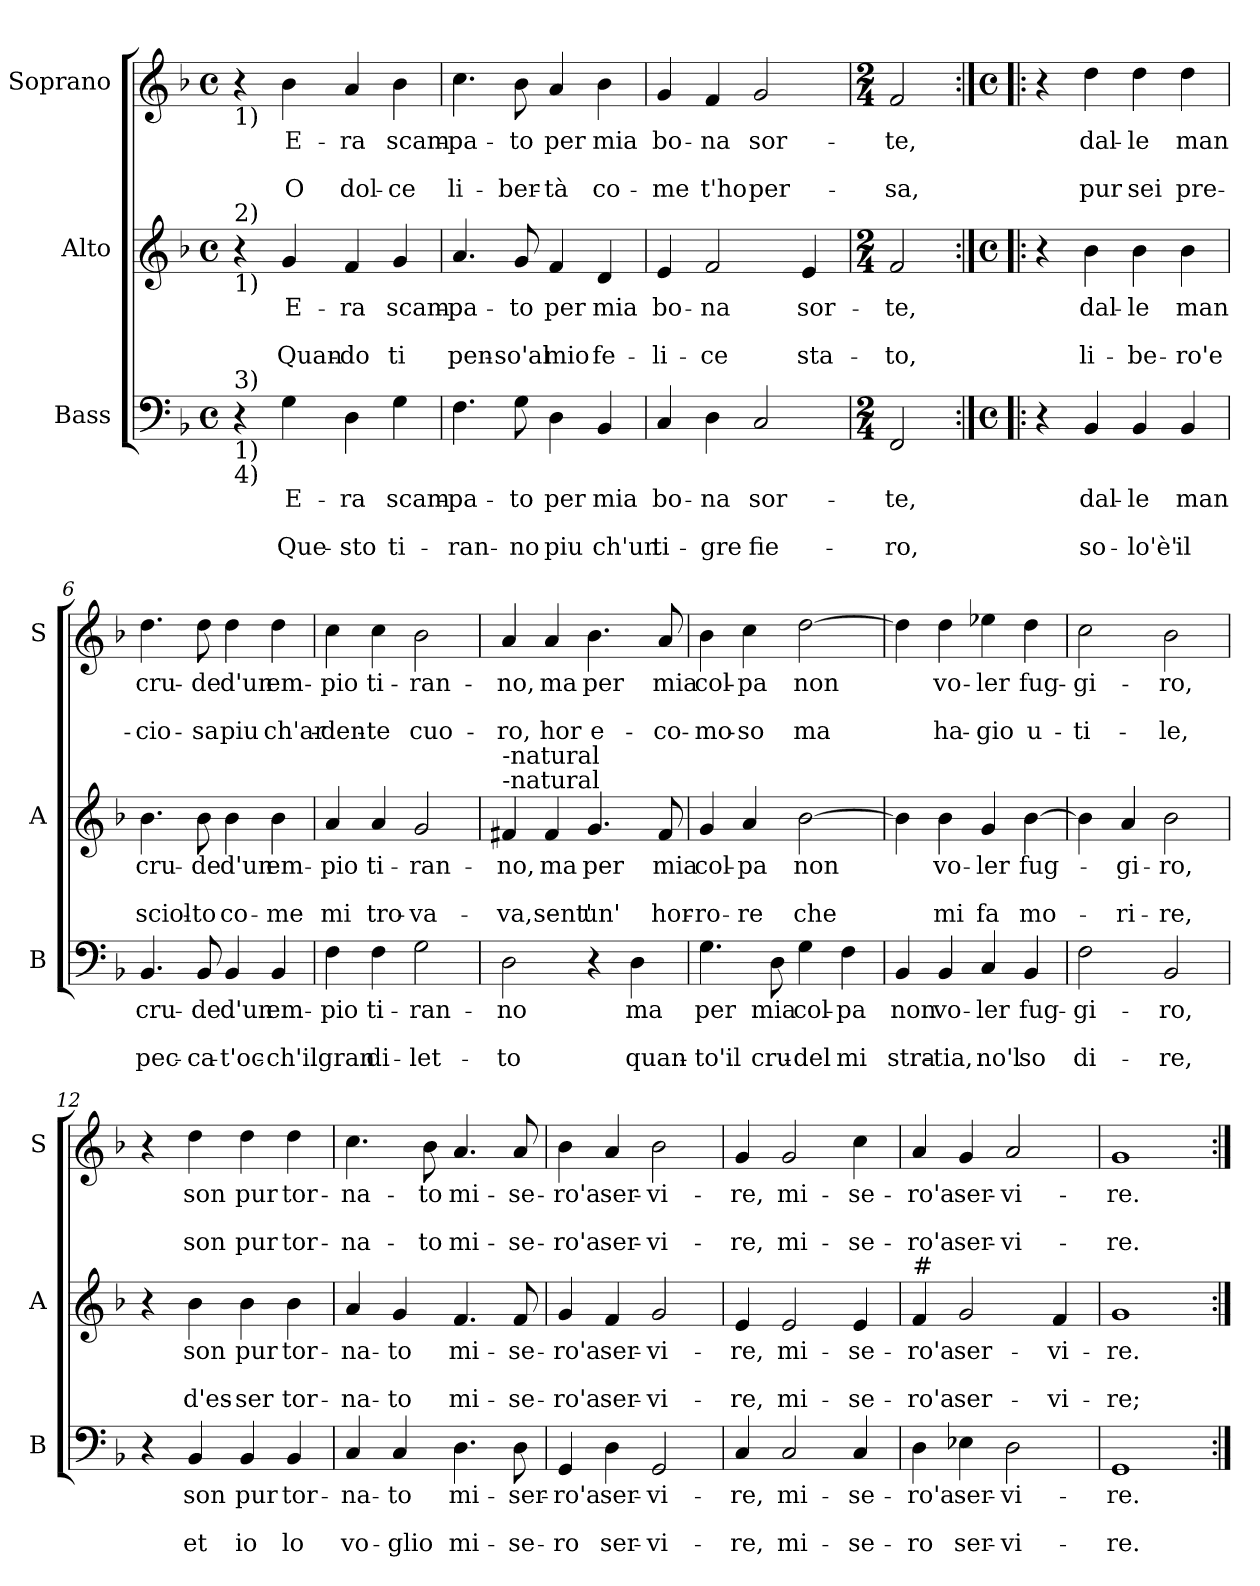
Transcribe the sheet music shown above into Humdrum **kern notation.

**kern	**text	**text	**text	**kern	**text	**text	**text	**kern	**text	**text	**text
*part3	*part3	*part3	*part3	*part2	*part2	*part2	*part2	*part1	*part1	*part1	*part1
*staff3	*staff3	*staff3	*staff3	*staff2	*staff2	*staff2	*staff2	*staff1	*staff1	*staff1	*staff1
*I"Bass	*	*	*	*I"Alto	*	*	*	*I"Soprano	*	*	*
*I'B	*	*	*	*I'A	*	*	*	*I'S	*	*	*
*clefF4	*	*	*	*clefG2	*	*	*	*clefG2	*	*	*
*k[b-]	*	*	*	*k[b-]	*	*	*	*k[b-]	*	*	*
*F:	*	*	*	*F:	*	*	*	*F:	*	*	*
*M4/4	*	*	*	*M4/4	*	*	*	*M4/4	*	*	*
*met(c)	*	*	*	*met(c)	*	*	*	*met(c)	*	*	*
=1	=1	=1	=1	=1	=1	=1	=1	=1	=1	=1	=1
!	!	!	!	!	!	!	!	!LO:TX:b:t=1)	!	!	!
!	!	!	!	!LO:TX:a:t=2)	!	!	!	!	!	!	!
!	!	!	!	!LO:TX:b:t=1)	!	!	!	!	!	!	!
!LO:TX:a:t=3)	!	!	!	!	!	!	!	!	!	!	!
!LO:TX:b:t=1)	!	!	!	!	!	!	!	!	!	!	!
!LO:TX:b:t=4)	!	!	!	!	!	!	!	!	!	!	!
4r	.	.	.	4r	.	.	.	4r	.	.	.
!	!LO:LY:b	!	!LO:LY:b	!	!LO:LY:b	!	!LO:LY:b	!	!LO:LY:b	!	!LO:LY:b
4G\	E-	.	Que-	4g/	E-	.	Quan-	4b-\	E-	.	O
!	!LO:LY:b	!	!LO:LY:b	!	!LO:LY:b	!	!LO:LY:b	!	!LO:LY:b	!	!LO:LY:b
4D\	-ra	.	-sto	4f/	-ra	.	-do	4a/	-ra	.	dol-
!	!LO:LY:b	!	!LO:LY:b	!	!LO:LY:b	!	!LO:LY:b	!	!LO:LY:b	!	!LO:LY:b
4G\	scam-	.	ti-	4g/	scam-	.	ti	4b-\	scam-	.	-ce
=2	=2	=2	=2	=2	=2	=2	=2	=2	=2	=2	=2
!	!LO:LY:b	!	!LO:LY:b	!	!LO:LY:b	!	!LO:LY:b	!	!LO:LY:b	!	!LO:LY:b
4.F\	-pa-	.	-ran-	4.a/	-pa-	.	pen-	4.cc\	-pa-	.	li-
!	!LO:LY:b	!	!LO:LY:b	!	!LO:LY:b	!	!LO:LY:b	!	!LO:LY:b	!	!LO:LY:b
8G\	-to	.	-no	8g/	-to	.	-so'al	8b-\	-to	.	-ber-
!	!LO:LY:b	!	!LO:LY:b	!	!LO:LY:b	!	!LO:LY:b	!	!LO:LY:b	!	!LO:LY:b
4D\	per	.	piu	4f/	per	.	mio	4a/	per	.	-tà
!	!LO:LY:b	!	!LO:LY:b	!	!LO:LY:b	!	!LO:LY:b	!	!LO:LY:b	!	!LO:LY:b
4BB-/	mia	.	ch'un	4d/	mia	.	fe-	4b-\	mia	.	co-
=3	=3	=3	=3	=3	=3	=3	=3	=3	=3	=3	=3
!	!LO:LY:b	!	!LO:LY:b	!	!LO:LY:b	!	!LO:LY:b	!	!LO:LY:b	!	!LO:LY:b
4C/	bo-	.	ti-	4e/	bo-	.	-li-	4g/	bo-	.	-me
!	!LO:LY:b	!	!LO:LY:b	!	!LO:LY:b	!	!LO:LY:b	!	!LO:LY:b	!	!LO:LY:b
4D\	-na	.	-gre	2f/	-na	.	-ce	4f/	-na	.	t'ho
!	!LO:LY:b	!	!LO:LY:b	!	!	!	!	!	!LO:LY:b	!	!LO:LY:b
2C/	sor-	.	fie-	.	.	.	.	2g/	sor-	.	per-
!	!	!	!	!	!LO:LY:b	!	!LO:LY:b	!	!	!	!
.	.	.	.	4e/	sor-	.	sta-	.	.	.	.
=4	=4	=4	=4	=4	=4	=4	=4	=4	=4	=4	=4
*M2/4	*	*	*	*M2/4	*	*	*	*M2/4	*	*	*
!	!LO:LY:b	!	!LO:LY:b	!	!LO:LY:b	!	!LO:LY:b	!	!LO:LY:b	!	!LO:LY:b
2FF/	-te,	.	-ro,	2f/	-te,	.	-to,	2f/	-te,	.	-sa,
!!LO:LB:g=z
=5:|!|:	=5:|!|:	=5:|!|:	=5:|!|:	=5:|!|:	=5:|!|:	=5:|!|:	=5:|!|:	=5:|!|:	=5:|!|:	=5:|!|:	=5:|!|:
*M4/4	*	*	*	*M4/4	*	*	*	*M4/4	*	*	*
*met(c)	*	*	*	*met(c)	*	*	*	*met(c)	*	*	*
4r	.	.	.	4r	.	.	.	4r	.	.	.
!	!LO:LY:b	!	!LO:LY:b	!	!LO:LY:b	!	!LO:LY:b	!	!LO:LY:b	!	!LO:LY:b
4BB-/	dal-	.	so-	4b-\	dal-	.	li-	4dd\	dal-	.	pur
!	!LO:LY:b	!	!LO:LY:b	!	!LO:LY:b	!	!LO:LY:b	!	!LO:LY:b	!	!LO:LY:b
4BB-/	-le	.	-lo'è'	4b-\	-le	.	-be-	4dd\	-le	.	sei
!	!LO:LY:b	!	!LO:LY:b	!	!LO:LY:b	!	!LO:LY:b	!	!LO:LY:b	!	!LO:LY:b
4BB-/	man	.	il	4b-\	man	.	-ro'e	4dd\	man	.	pre-
=6	=6	=6	=6	=6	=6	=6	=6	=6	=6	=6	=6
!	!LO:LY:b	!	!LO:LY:b	!	!LO:LY:b	!	!LO:LY:b	!	!LO:LY:b	!	!LO:LY:b
4.BB-/	cru-	.	pec-	4.b-\	cru-	.	sciol-	4.dd\	cru-	.	-cio-
!	!LO:LY:b	!	!LO:LY:b	!	!LO:LY:b	!	!LO:LY:b	!	!LO:LY:b	!	!LO:LY:b
8BB-/	-de	.	-ca-	8b-\	-de	.	-to	8dd\	-de	.	-sa
!	!LO:LY:b	!	!LO:LY:b	!	!LO:LY:b	!	!LO:LY:b	!	!LO:LY:b	!	!LO:LY:b
4BB-/	d'un	.	-t'oc-	4b-\	d'un	.	co-	4dd\	d'un	.	piu
!	!LO:LY:b	!	!LO:LY:b	!	!LO:LY:b	!	!LO:LY:b	!	!LO:LY:b	!	!LO:LY:b
4BB-/	em-	.	-ch'il	4b-\	em-	.	-me	4dd\	em-	.	ch'ar-
=7	=7	=7	=7	=7	=7	=7	=7	=7	=7	=7	=7
!	!LO:LY:b	!	!LO:LY:b	!	!LO:LY:b	!	!LO:LY:b	!	!LO:LY:b	!	!LO:LY:b
4F\	-pio	.	gran	4a/	-pio	.	mi	4cc\	-pio	.	-den-
!	!LO:LY:b	!	!LO:LY:b	!	!LO:LY:b	!	!LO:LY:b	!	!LO:LY:b	!	!LO:LY:b
4F\	ti-	.	di-	4a/	ti-	.	tro-	4cc\	ti-	.	-te
!	!LO:LY:b	!	!LO:LY:b	!	!LO:LY:b	!	!LO:LY:b	!	!LO:LY:b	!	!LO:LY:b
2G\	-ran-	.	-let-	2g/	-ran-	.	-va-	2b-\	-ran-	.	cuo-
=8	=8	=8	=8	=8	=8	=8	=8	=8	=8	=8	=8
!	!	!	!	!LO:TX:a:t=-natural	!	!	!	!	!	!	!
!	!	!	!	!LO:TX:a:t=-natural	!	!	!	!	!	!	!
!	!LO:LY:b	!	!LO:LY:b	!	!LO:LY:b	!	!LO:LY:b	!	!LO:LY:b	!	!LO:LY:b
2D\	-no	.	-to	4f#X/	-no,	.	-va,	4a/	-no,	.	-ro,
!	!	!	!	!	!LO:LY:b	!	!LO:LY:b	!	!LO:LY:b	!	!LO:LY:b
.	.	.	.	4f#/	ma	.	sent'	4a/	ma	.	hor
!	!	!	!	!	!LO:LY:b	!	!LO:LY:b	!	!LO:LY:b	!	!LO:LY:b
4r	.	.	.	4.g/	per	.	un'	4.b-\	per	.	e-
!	!LO:LY:b	!	!LO:LY:b	!	!	!	!	!	!	!	!
4D\	ma	.	quan-	.	.	.	.	.	.	.	.
!	!	!	!	!	!LO:LY:b	!	!LO:LY:b	!	!LO:LY:b	!	!LO:LY:b
.	.	.	.	8f#/	mia	.	hor-	8a/	mia	.	-co-
!!LO:PB:g=z
=9	=9	=9	=9	=9	=9	=9	=9	=9	=9	=9	=9
!	!LO:LY:b	!	!LO:LY:b	!	!LO:LY:b	!	!LO:LY:b	!	!LO:LY:b	!	!LO:LY:b
4.G\	per	.	-to'il	4g/	col-	.	-ro-	4b-\	col-	.	-mo-
!	!	!	!	!	!LO:LY:b	!	!LO:LY:b	!	!LO:LY:b	!	!LO:LY:b
.	.	.	.	4a/	-pa	.	-re	4cc\	-pa	.	-so
!	!LO:LY:b	!	!LO:LY:b	!	!	!	!	!	!	!	!
8D\	mia	.	cru-	.	.	.	.	.	.	.	.
!	!LO:LY:b	!	!LO:LY:b	!	!LO:LY:b	!	!LO:LY:b	!	!LO:LY:b	!	!LO:LY:b
4G\	col-	.	-del	[2b-\	non	.	che	[2dd\	non	.	ma
!	!LO:LY:b	!	!LO:LY:b	!	!	!	!	!	!	!	!
4F\	-pa	.	mi	.	.	.	.	.	.	.	.
=10	=10	=10	=10	=10	=10	=10	=10	=10	=10	=10	=10
!	!LO:LY:b	!	!LO:LY:b	!	!	!	!	!	!	!	!
4BB-/	non	.	stra-	4b-\]	.	.	.	4dd\]	.	.	.
!	!LO:LY:b	!	!LO:LY:b	!	!LO:LY:b	!	!LO:LY:b	!	!LO:LY:b	!	!LO:LY:b
4BB-/	vo-	.	-tia,	4b-\	vo-	.	mi	4dd\	vo-	.	ha-
!	!LO:LY:b	!	!LO:LY:b	!	!LO:LY:b	!	!LO:LY:b	!	!LO:LY:b	!	!LO:LY:b
4C/	-ler	.	no'l	4g/	-ler	.	fa	4ee-X\	-ler	.	-gio
!	!LO:LY:b	!	!LO:LY:b	!	!LO:LY:b	!	!LO:LY:b	!	!LO:LY:b	!	!LO:LY:b
4BB-/	fug-	.	so	[4b-\	fug-	.	mo-	4dd\	fug-	.	u-
=11	=11	=11	=11	=11	=11	=11	=11	=11	=11	=11	=11
!	!LO:LY:b	!	!LO:LY:b	!	!	!	!	!	!LO:LY:b	!	!LO:LY:b
2F\	-gi-	.	di-	4b-\]	.	.	.	2cc\	-gi-	.	-ti-
!	!	!	!	!	!LO:LY:b	!	!LO:LY:b	!	!	!	!
.	.	.	.	4a/	-gi-	.	-ri-	.	.	.	.
!	!LO:LY:b	!	!LO:LY:b	!	!LO:LY:b	!	!LO:LY:b	!	!LO:LY:b	!	!LO:LY:b
2BB-/	-ro,	.	-re,	2b-\	-ro,	.	-re,	2b-\	-ro,	.	-le,
=12	=12	=12	=12	=12	=12	=12	=12	=12	=12	=12	=12
4r	.	.	.	4r	.	.	.	4r	.	.	.
!	!LO:LY:b	!	!LO:LY:b	!	!LO:LY:b	!	!LO:LY:b	!	!LO:LY:b	!	!LO:LY:b
4BB-/	son	.	et	4b-\	son	.	d'es-	4dd\	son	.	son
!	!LO:LY:b	!	!LO:LY:b	!	!LO:LY:b	!	!LO:LY:b	!	!LO:LY:b	!	!LO:LY:b
4BB-/	pur	.	io	4b-\	pur	.	-ser	4dd\	pur	.	pur
!	!LO:LY:b	!	!LO:LY:b	!	!LO:LY:b	!	!LO:LY:b	!	!LO:LY:b	!	!LO:LY:b
4BB-/	tor-	.	lo	4b-\	tor-	.	tor-	4dd\	tor-	.	tor-
!!LO:LB:g=z
=13	=13	=13	=13	=13	=13	=13	=13	=13	=13	=13	=13
!	!LO:LY:b	!	!LO:LY:b	!	!LO:LY:b	!	!LO:LY:b	!	!LO:LY:b	!	!LO:LY:b
4C/	-na-	.	vo-	4a/	-na-	.	-na-	4.cc\	-na-	.	-na-
!	!LO:LY:b	!	!LO:LY:b	!	!LO:LY:b	!	!LO:LY:b	!	!	!	!
4C/	-to	.	-glio	4g/	-to	.	-to	.	.	.	.
!	!	!	!	!	!	!	!	!	!LO:LY:b	!	!LO:LY:b
.	.	.	.	.	.	.	.	8b-\	-to	.	-to
!	!LO:LY:b	!	!LO:LY:b	!	!LO:LY:b	!	!LO:LY:b	!	!LO:LY:b	!	!LO:LY:b
4.D\	mi-	.	mi-	4.f/	mi-	.	mi-	4.a/	mi-	.	mi-
!	!LO:LY:b	!	!LO:LY:b	!	!LO:LY:b	!	!LO:LY:b	!	!LO:LY:b	!	!LO:LY:b
8D\	-ser-	.	-se-	8f/	-se-	.	-se-	8a/	-se-	.	-se-
=14	=14	=14	=14	=14	=14	=14	=14	=14	=14	=14	=14
!	!LO:LY:b	!	!LO:LY:b	!	!LO:LY:b	!	!LO:LY:b	!	!LO:LY:b	!	!LO:LY:b
4GG/	-ro'a	.	-ro	4g/	-ro'a	.	-ro'a	4b-\	-ro'a	.	-ro'a
!	!LO:LY:b	!	!LO:LY:b	!	!LO:LY:b	!	!LO:LY:b	!	!LO:LY:b	!	!LO:LY:b
4D\	ser-	.	ser-	4f/	ser-	.	ser-	4a/	ser-	.	ser-
!	!LO:LY:b	!	!LO:LY:b	!	!LO:LY:b	!	!LO:LY:b	!	!LO:LY:b	!	!LO:LY:b
2GG/	-vi-	.	-vi-	2g/	-vi-	.	-vi-	2b-\	-vi-	.	-vi-
=15	=15	=15	=15	=15	=15	=15	=15	=15	=15	=15	=15
!	!LO:LY:b	!	!LO:LY:b	!	!LO:LY:b	!	!LO:LY:b	!	!LO:LY:b	!	!LO:LY:b
4C/	-re,	.	-re,	4e/	-re,	.	-re,	4g/	-re,	.	-re,
!	!LO:LY:b	!	!LO:LY:b	!	!LO:LY:b	!	!LO:LY:b	!	!LO:LY:b	!	!LO:LY:b
2C/	mi-	.	mi-	2e/	mi-	.	mi-	2g/	mi-	.	mi-
!	!LO:LY:b	!	!LO:LY:b	!	!LO:LY:b	!	!LO:LY:b	!	!LO:LY:b	!	!LO:LY:b
4C/	-se-	.	-se-	4e/	-se-	.	-se-	4cc\	-se-	.	-se-
=16	=16	=16	=16	=16	=16	=16	=16	=16	=16	=16	=16
!	!	!	!	!LO:TX:a:t=#	!	!	!	!	!	!	!
!	!LO:LY:b	!	!LO:LY:b	!	!LO:LY:b	!	!LO:LY:b	!	!LO:LY:b	!	!LO:LY:b
4D\	-ro'a	.	-ro	4f/	-ro'a	.	-ro'a	4a/	-ro'a	.	-ro'a
!	!LO:LY:b	!	!LO:LY:b	!	!LO:LY:b	!	!LO:LY:b	!	!LO:LY:b	!	!LO:LY:b
4E-X\	ser-	.	ser-	2g/	ser-	.	ser-	4g/	ser-	.	ser-
!	!LO:LY:b	!	!LO:LY:b	!	!	!	!	!	!LO:LY:b	!	!LO:LY:b
2D\	-vi-	.	-vi-	.	.	.	.	2a/	-vi-	.	-vi-
!	!	!	!	!	!LO:LY:b	!	!LO:LY:b	!	!	!	!
.	.	.	.	4f/	-vi-	.	-vi-	.	.	.	.
=17	=17	=17	=17	=17	=17	=17	=17	=17	=17	=17	=17
!	!LO:LY:b	!	!LO:LY:b	!	!LO:LY:b	!	!LO:LY:b	!	!LO:LY:b	!	!LO:LY:b
1GG	-re.	.	-re.	1g	-re.	.	-re;	1g	-re.	.	-re.
=:|!	=:|!	=:|!	=:|!	=:|!	=:|!	=:|!	=:|!	=:|!	=:|!	=:|!	=:|!
*-	*-	*-	*-	*-	*-	*-	*-	*-	*-	*-	*-
